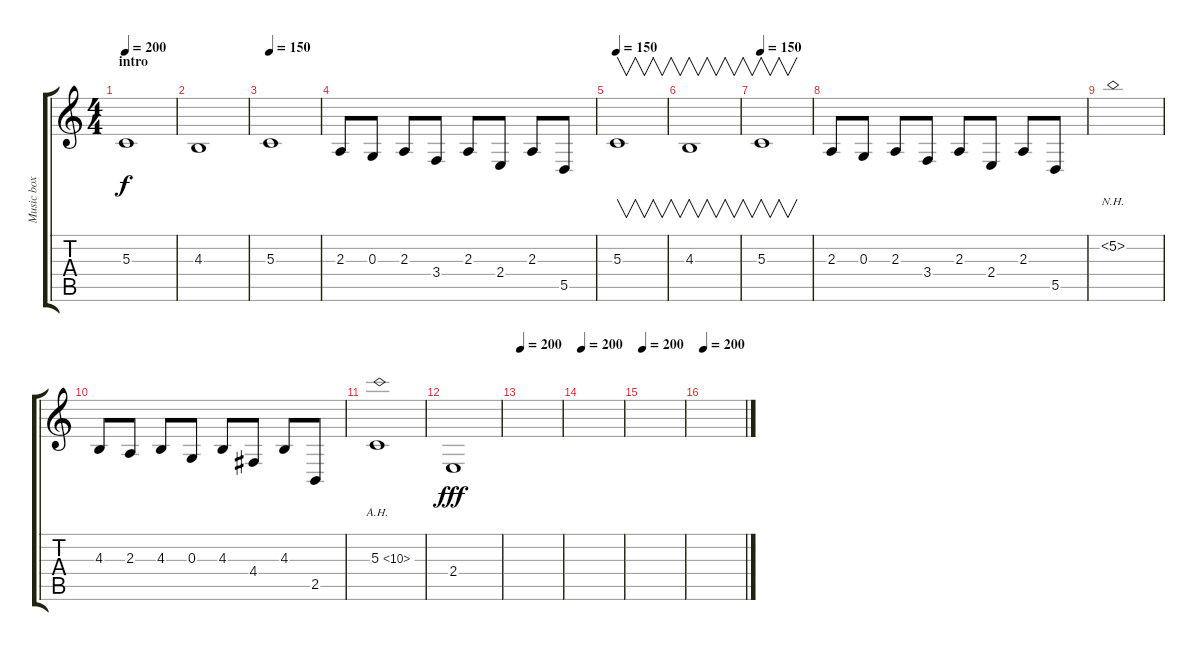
\track ("Music box" "Music box") {instrument musicbox}
\staff {score tabs}
\tuning (E4 B3 G3 D3 A2 E2) {hide}
\ts (4 4)
\section ("" "intro")
\tempo 200
\tempo 150
\tempo 200
\clef g2
\ks c
5.3.1{dy f instrument musicbox} |
4.3.1 |
\tempo 150
5.3.1 |
2.3.8 0.3.8 2.3.8 3.4.8 2.3.8 2.4.8 2.3.8 5.5.8 |
\tempo 150
5.3.1{v} |
4.3.1{v} |
\tempo 150
5.3.1{v} |
2.3.8 0.3.8 2.3.8 3.4.8 2.3.8 2.4.8 2.3.8 5.5.8 |
5.2{nh}.1 |
4.3.8 2.3.8 4.3.8 0.3.8 4.3.8 4.4.8 4.3.8 2.5.8 |
5.3{ah 5}.1 |
2.4.1{dy fff} |
\tempo 200
|
\tempo 200
|
\tempo 200
|
\tempo 200
